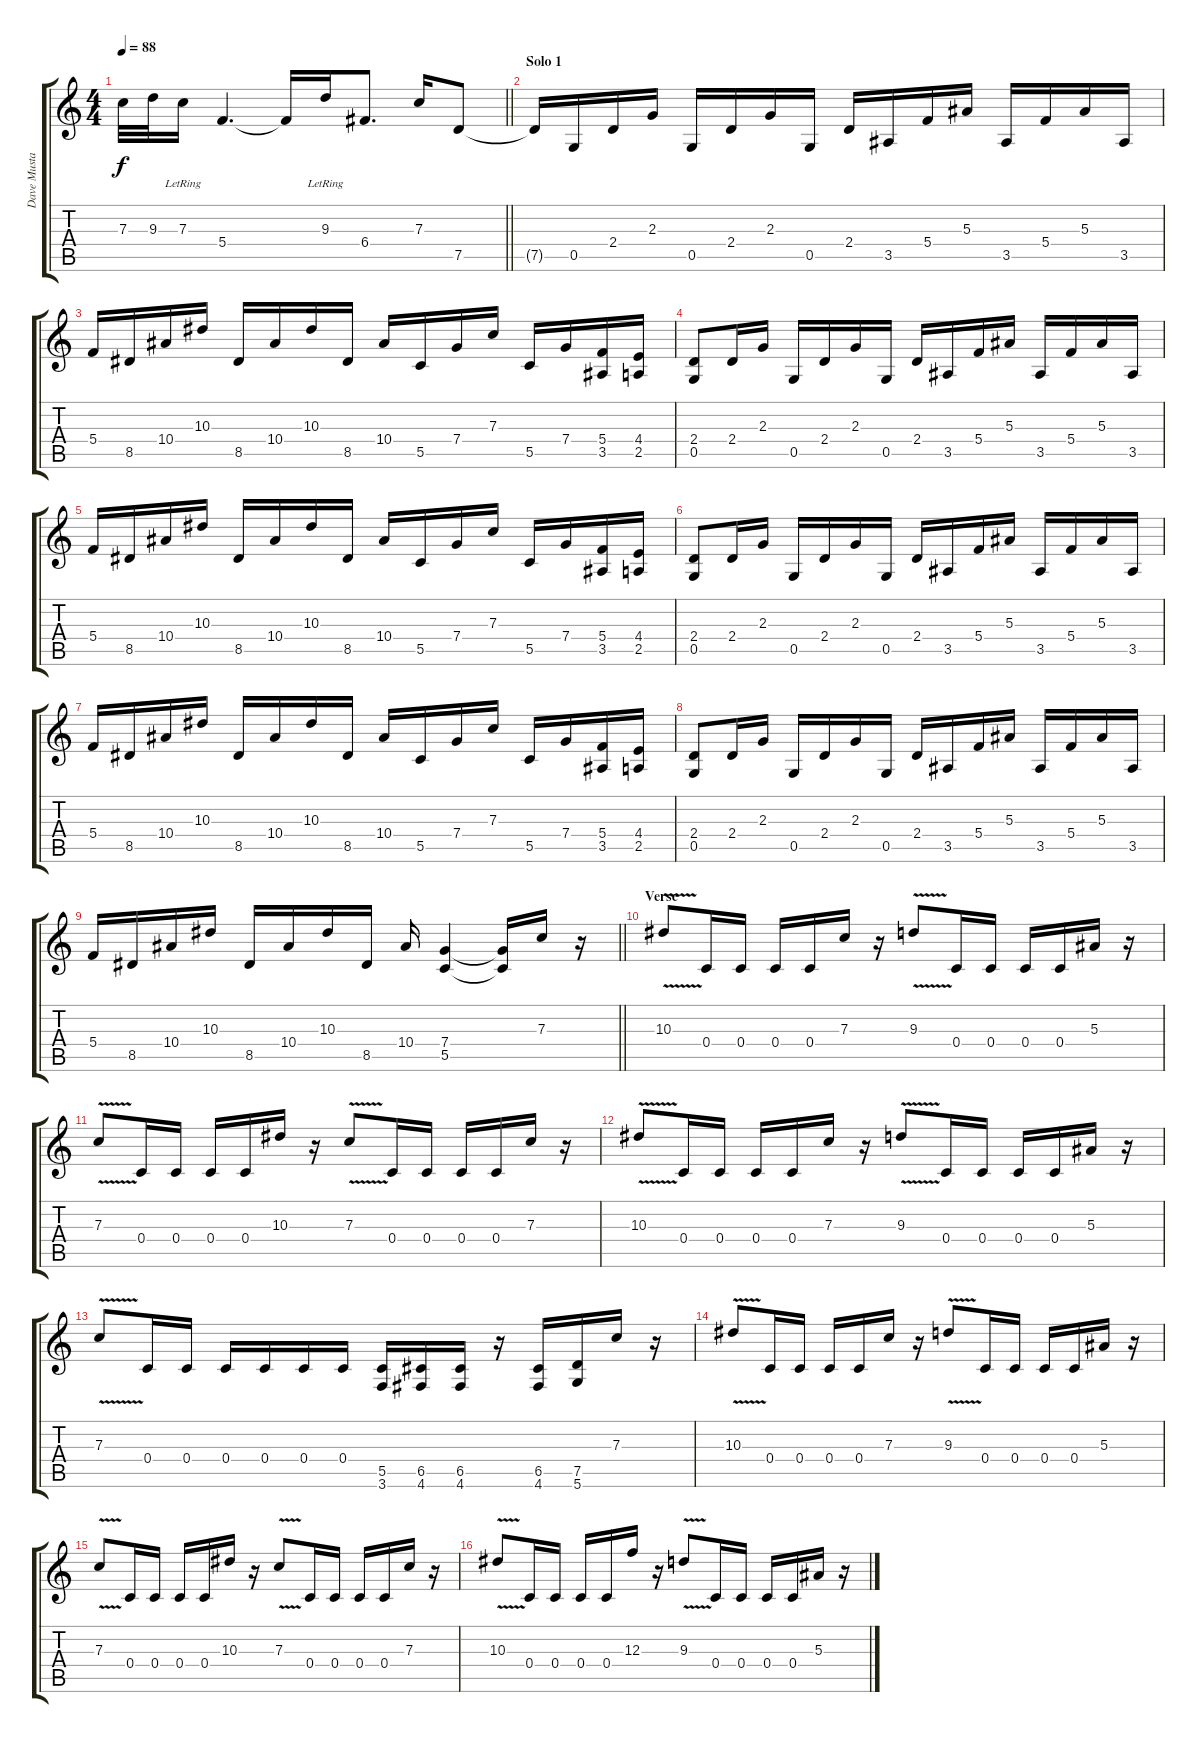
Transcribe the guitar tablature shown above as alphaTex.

\track ("Dave Mustaine" "Dave Musta") {instrument distortionguitar}
\staff {score tabs}
\tuning (D4 A3 F3 C3 G2 D2) {hide}
\ts (4 4)
\tempo 88
\clef g2
\barLineRight lightlight
\ks c
7.3.32{dy f} 9.3.32 7.3{lr}.16 5.4.4{d} 5.4{t}.16 9.3{lr}.16 6.4.8{d} 7.3.16 7.5.8 |
\section ("" "Solo 1")
7.5{t}.16 0.5.16 2.4.16 2.3.16 0.5.16 2.4.16 2.3.16 0.5.16 2.4.16 3.5.16 5.4.16 5.3.16 3.5.16 5.4.16 5.3.16 3.5.16 |
5.4.16 8.5.16 10.4.16 10.3.16 8.5.16 10.4.16 10.3.16 8.5.16 10.4.16 5.5.16 7.4.16 7.3.16 5.5.16 7.4.16 (5.4 3.5).16 (4.4 2.5).16 |
(2.4 0.5).8 2.4.16 2.3.16 0.5.16 2.4.16 2.3.16 0.5.16 2.4.16 3.5.16 5.4.16 5.3.16 3.5.16 5.4.16 5.3.16 3.5.16 |
5.4.16 8.5.16 10.4.16 10.3.16 8.5.16 10.4.16 10.3.16 8.5.16 10.4.16 5.5.16 7.4.16 7.3.16 5.5.16 7.4.16 (5.4 3.5).16 (4.4 2.5).16 |
(2.4 0.5).8 2.4.16 2.3.16 0.5.16 2.4.16 2.3.16 0.5.16 2.4.16 3.5.16 5.4.16 5.3.16 3.5.16 5.4.16 5.3.16 3.5.16 |
5.4.16 8.5.16 10.4.16 10.3.16 8.5.16 10.4.16 10.3.16 8.5.16 10.4.16 5.5.16 7.4.16 7.3.16 5.5.16 7.4.16 (5.4 3.5).16 (4.4 2.5).16 |
(2.4 0.5).8 2.4.16 2.3.16 0.5.16 2.4.16 2.3.16 0.5.16 2.4.16 3.5.16 5.4.16 5.3.16 3.5.16 5.4.16 5.3.16 3.5.16 |
\barLineRight lightlight
5.4.16 8.5.16 10.4.16 10.3.16 8.5.16 10.4.16 10.3.16 8.5.16 10.4.16 (7.4 5.5).4 (7.4{t} 5.5{t}).16 7.3.16 r.16 |
\section ("" "Verse")
10.3{v}.8 0.4.16 0.4.16 0.4.16 0.4.16 7.3.16 r.16 9.3{v}.8 0.4.16 0.4.16 0.4.16 0.4.16 5.3.16 r.16 |
7.3{v}.8 0.4.16 0.4.16 0.4.16 0.4.16 10.3.16 r.16 7.3{v}.8 0.4.16 0.4.16 0.4.16 0.4.16 7.3.16 r.16 |
10.3{v}.8 0.4.16 0.4.16 0.4.16 0.4.16 7.3.16 r.16 9.3{v}.8 0.4.16 0.4.16 0.4.16 0.4.16 5.3.16 r.16 |
7.3{v}.8 0.4.16 0.4.16 0.4.16 0.4.16 0.4.16 0.4.16 (5.5 3.6).16 (6.5 4.6).16 (6.5 4.6).16 r.16 (6.5 4.6).16 (7.5 5.6).16 7.3.16 r.16 |
10.3{v}.8 0.4.16 0.4.16 0.4.16 0.4.16 7.3.16 r.16 9.3{v}.8 0.4.16 0.4.16 0.4.16 0.4.16 5.3.16 r.16 |
7.3{v}.8 0.4.16 0.4.16 0.4.16 0.4.16 10.3.16 r.16 7.3{v}.8 0.4.16 0.4.16 0.4.16 0.4.16 7.3.16 r.16 |
10.3{v}.8 0.4.16 0.4.16 0.4.16 0.4.16 12.3.16 r.16 9.3{v}.8 0.4.16 0.4.16 0.4.16 0.4.16 5.3.16 r.16
